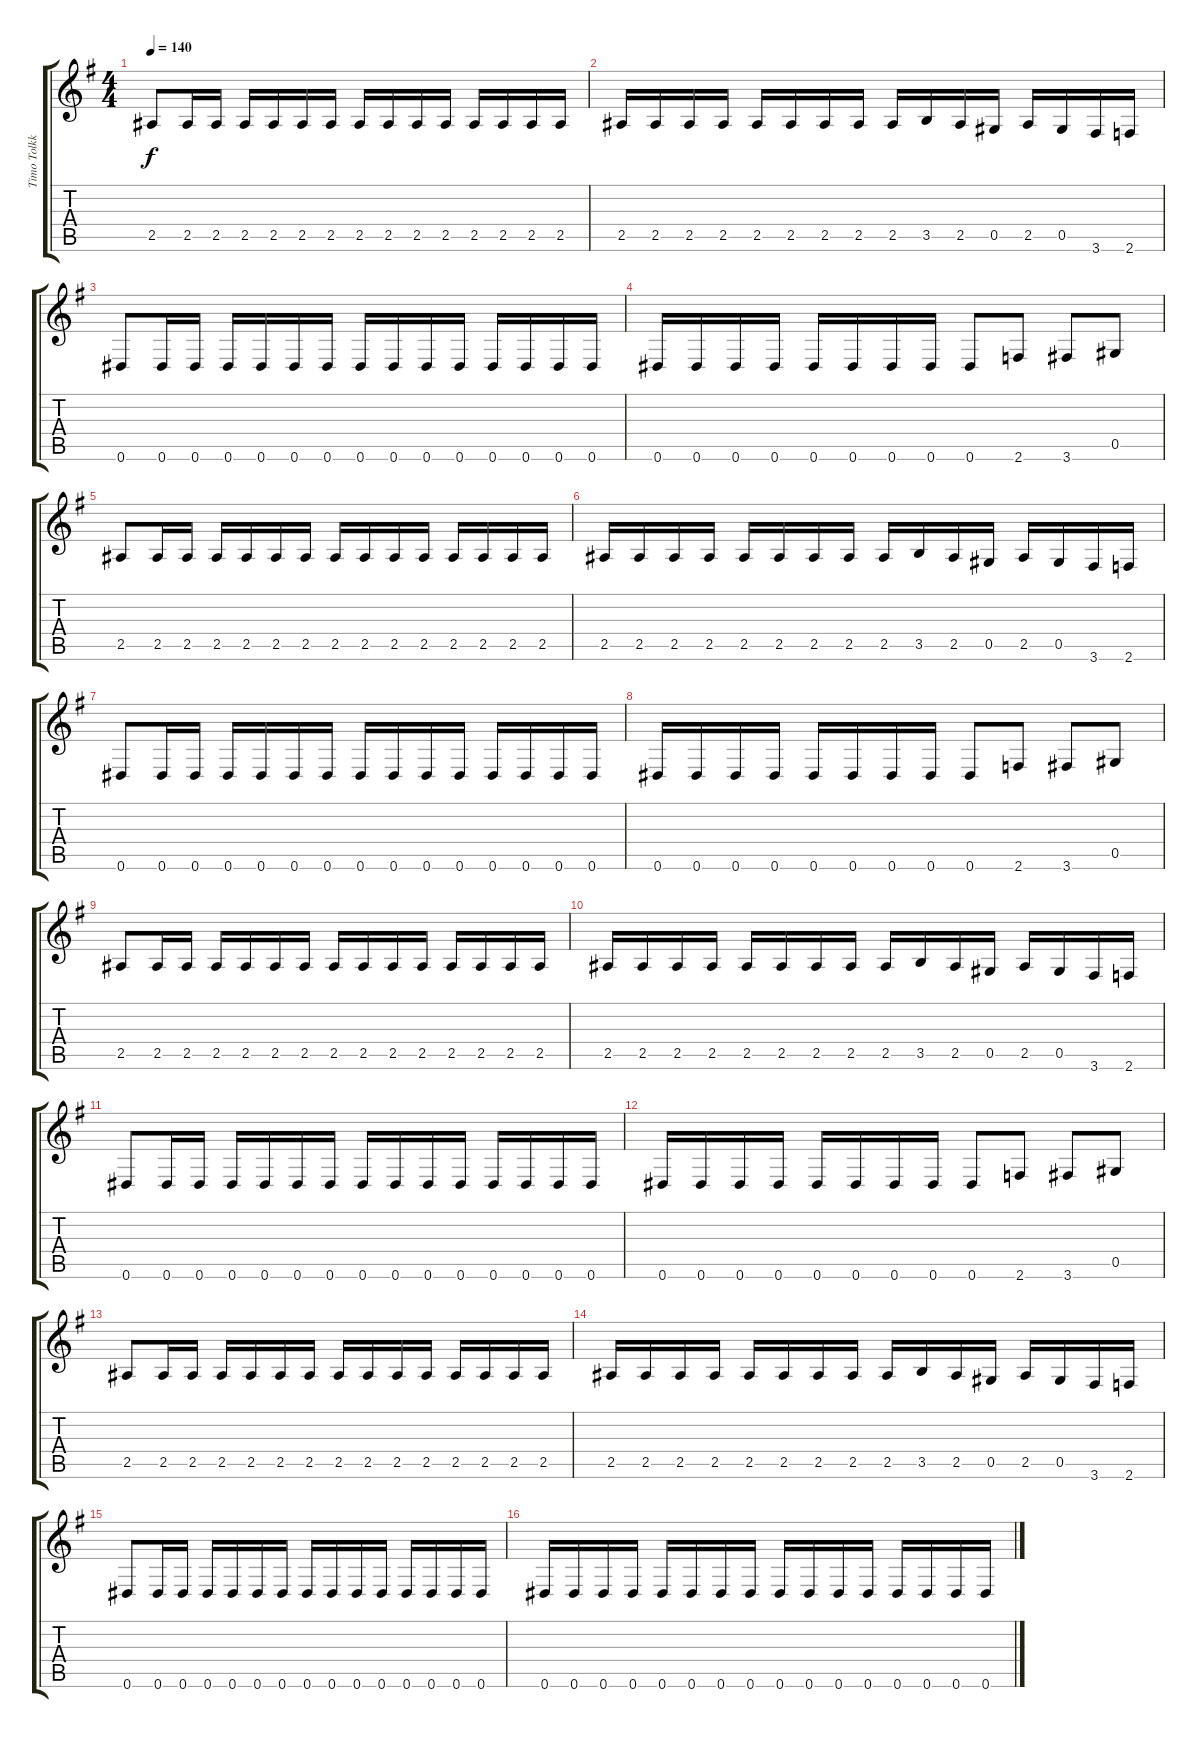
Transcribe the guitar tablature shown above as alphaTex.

\track ("Timo Tolkki II" "Timo Tolkk") {instrument distortionguitar}
\staff {score tabs}
\tuning (Eb4 Bb3 Gb3 Db3 Ab2 Eb2) {hide}
\ts (4 4)
\tempo 140
\clef g2
\ks g
2.5.8{dy f} 2.5.16 2.5.16 2.5.16 2.5.16 2.5.16 2.5.16 2.5.16 2.5.16 2.5.16 2.5.16 2.5.16 2.5.16 2.5.16 2.5.16 |
2.5.16 2.5.16 2.5.16 2.5.16 2.5.16 2.5.16 2.5.16 2.5.16 2.5.16 3.5.16 2.5.16 0.5.16 2.5.16 0.5.16 3.6.16 2.6.16 |
0.6.8 0.6.16 0.6.16 0.6.16 0.6.16 0.6.16 0.6.16 0.6.16 0.6.16 0.6.16 0.6.16 0.6.16 0.6.16 0.6.16 0.6.16 |
0.6.16 0.6.16 0.6.16 0.6.16 0.6.16 0.6.16 0.6.16 0.6.16 0.6.8 2.6.8 3.6.8 0.5.8 |
2.5.8 2.5.16 2.5.16 2.5.16 2.5.16 2.5.16 2.5.16 2.5.16 2.5.16 2.5.16 2.5.16 2.5.16 2.5.16 2.5.16 2.5.16 |
2.5.16 2.5.16 2.5.16 2.5.16 2.5.16 2.5.16 2.5.16 2.5.16 2.5.16 3.5.16 2.5.16 0.5.16 2.5.16 0.5.16 3.6.16 2.6.16 |
0.6.8 0.6.16 0.6.16 0.6.16 0.6.16 0.6.16 0.6.16 0.6.16 0.6.16 0.6.16 0.6.16 0.6.16 0.6.16 0.6.16 0.6.16 |
0.6.16 0.6.16 0.6.16 0.6.16 0.6.16 0.6.16 0.6.16 0.6.16 0.6.8 2.6.8 3.6.8 0.5.8 |
2.5.8 2.5.16 2.5.16 2.5.16 2.5.16 2.5.16 2.5.16 2.5.16 2.5.16 2.5.16 2.5.16 2.5.16 2.5.16 2.5.16 2.5.16 |
2.5.16 2.5.16 2.5.16 2.5.16 2.5.16 2.5.16 2.5.16 2.5.16 2.5.16 3.5.16 2.5.16 0.5.16 2.5.16 0.5.16 3.6.16 2.6.16 |
0.6.8 0.6.16 0.6.16 0.6.16 0.6.16 0.6.16 0.6.16 0.6.16 0.6.16 0.6.16 0.6.16 0.6.16 0.6.16 0.6.16 0.6.16 |
0.6.16 0.6.16 0.6.16 0.6.16 0.6.16 0.6.16 0.6.16 0.6.16 0.6.8 2.6.8 3.6.8 0.5.8 |
2.5.8 2.5.16 2.5.16 2.5.16 2.5.16 2.5.16 2.5.16 2.5.16 2.5.16 2.5.16 2.5.16 2.5.16 2.5.16 2.5.16 2.5.16 |
2.5.16 2.5.16 2.5.16 2.5.16 2.5.16 2.5.16 2.5.16 2.5.16 2.5.16 3.5.16 2.5.16 0.5.16 2.5.16 0.5.16 3.6.16 2.6.16 |
0.6.8 0.6.16 0.6.16 0.6.16 0.6.16 0.6.16 0.6.16 0.6.16 0.6.16 0.6.16 0.6.16 0.6.16 0.6.16 0.6.16 0.6.16 |
0.6.16 0.6.16 0.6.16 0.6.16 0.6.16 0.6.16 0.6.16 0.6.16 0.6.16 0.6.16 0.6.16 0.6.16 0.6.16 0.6.16 0.6.16 0.6.16
